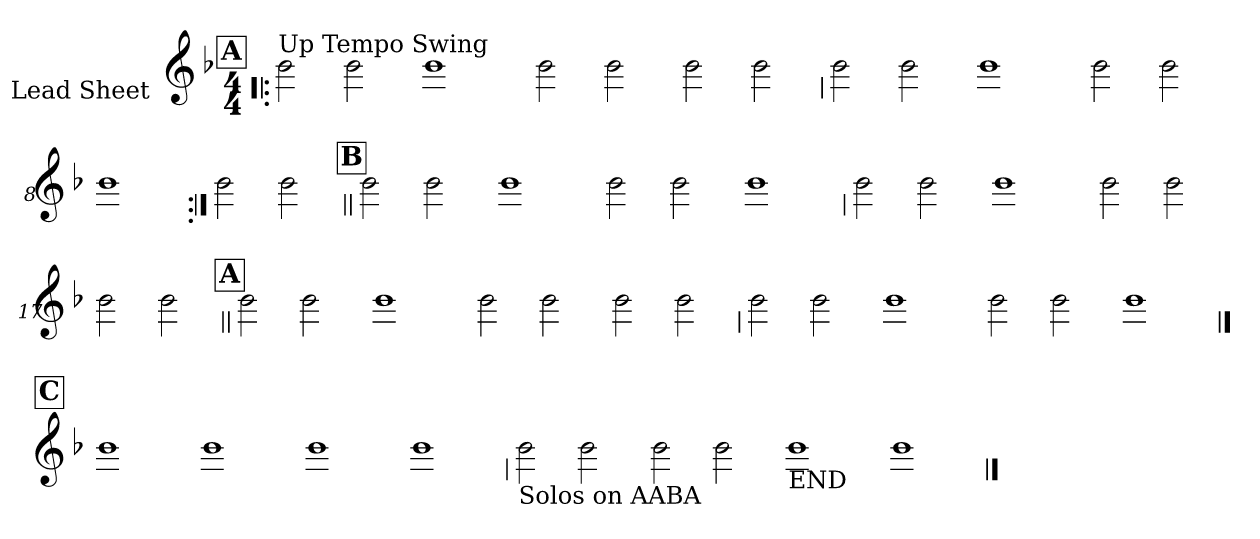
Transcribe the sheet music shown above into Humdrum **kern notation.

**kern
*part1
*staff1
*I"Lead Sheet
*stria0
*clefG2
*k[b-]
*F:
*M4/4
!!LO:REH:place=s1:a:t=A
=1!|:
!LO:TX:a:t=Up Tempo Swing
2b-
2b-
=2-
1b-
=3-
2b-
2b-
=4-
2b-
2b-
!!LO:LB:g=z
=5
2b-
2b-
=6-
1b-
=7-
2b-
2b-
=8-
1b-
!!LO:LB:g=z
=9:|!
2b-
2b-
!!LO:LB:g=z
!!LO:REH:place=s1:a:t=B
=10||
2b-
2b-
=11-
1b-
=12-
2b-
2b-
=13-
1b-
!!LO:LB:g=z
=14
2b-
2b-
=15-
1b-
=16-
2b-
2b-
=17-
2b-
2b-
!!LO:LB:g=z
!!LO:REH:place=s1:a:t=A
=18||
2b-
2b-
=19-
1b-
=20-
2b-
2b-
=21-
2b-
2b-
!!LO:LB:g=z
=22
2b-
2b-
=23-
1b-
=24-
2b-
2b-
=25-
1b-
!!LO:LB:g=z
!!LO:REH:place=s1:a:t=C
==26
1b-
=27-
1b-
=28-
1b-
=29-
1b-
!!LO:LB:g=z
=30
!LO:TX:b:t=Solos on AABA
2b-
2b-
=31-
2b-
2b-
=32-
!LO:TX:b:t=END
1b-
=33-
1b-
==
*-
